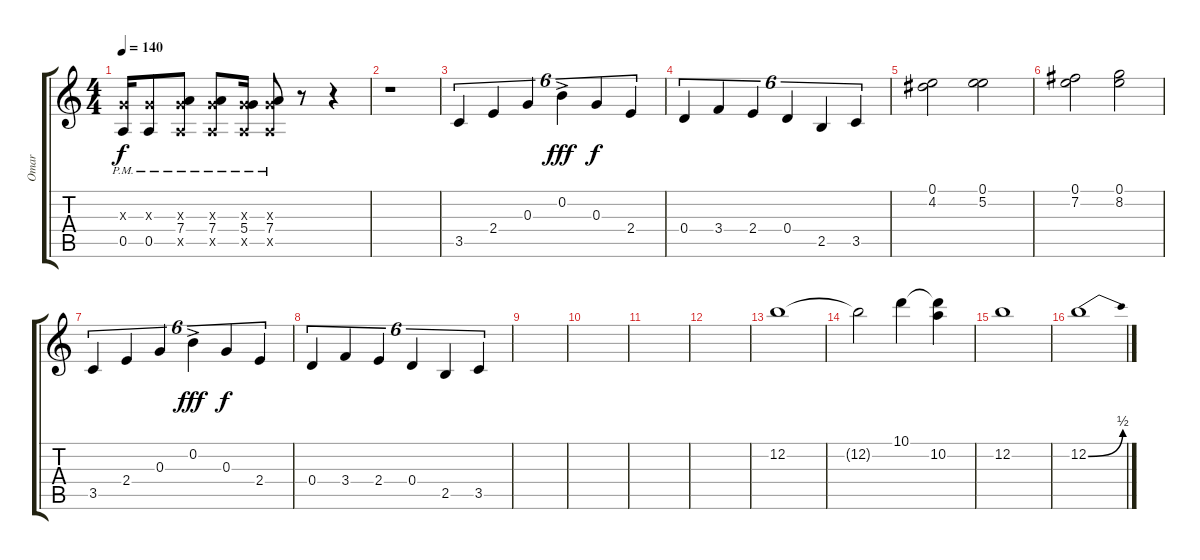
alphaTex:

\track ("Omar" "Omar") {instrument distortionguitar}
\staff {score tabs}
\tuning (E4 B3 G3 D3 A2 E2) {hide}
\ts (4 4)
\tempo 140
\clef g2
\ks c
(0.3{x} 0.5{pm}).16{dy f} (0.3{x} 0.5{pm}).8 (0.3{x} 7.4{pm} 0.5{x}).8 (0.3{x} 7.4{pm} 0.5{x}).8 (0.3{x} 5.4{pm} 0.5{x}).16 (0.3{x} 7.4{pm} 0.5{x}).8 r.8 r.4 |
r.1 |
3.5.4{tu (6 4)} 2.4.4{tu (6 4)} 0.3.4{tu (6 4)} 0.2{ac}.4{tu (6 4) dy fff} 0.3.4{tu (6 4) dy f} 2.4.4{tu (6 4)} |
0.4.4{tu (6 4)} 3.4.4{tu (6 4)} 2.4.4{tu (6 4)} 0.4.4{tu (6 4)} 2.5.4{tu (6 4)} 3.5.4{tu (6 4)} |
(0.1 4.2).2 (0.1 5.2).2 |
(0.1 7.2).2 (0.1 8.2).2 |
3.5.4{tu (6 4)} 2.4.4{tu (6 4)} 0.3.4{tu (6 4)} 0.2{ac}.4{tu (6 4) dy fff} 0.3.4{tu (6 4) dy f} 2.4.4{tu (6 4)} |
0.4.4{tu (6 4)} 3.4.4{tu (6 4)} 2.4.4{tu (6 4)} 0.4.4{tu (6 4)} 2.5.4{tu (6 4)} 3.5.4{tu (6 4)} |
|
|
|
|
12.2.1 |
12.2{t}.2 10.1.4 (10.1{t} 10.2).4 |
12.2.1 |
12.2{be (bend 0 0 60 2)}.1
